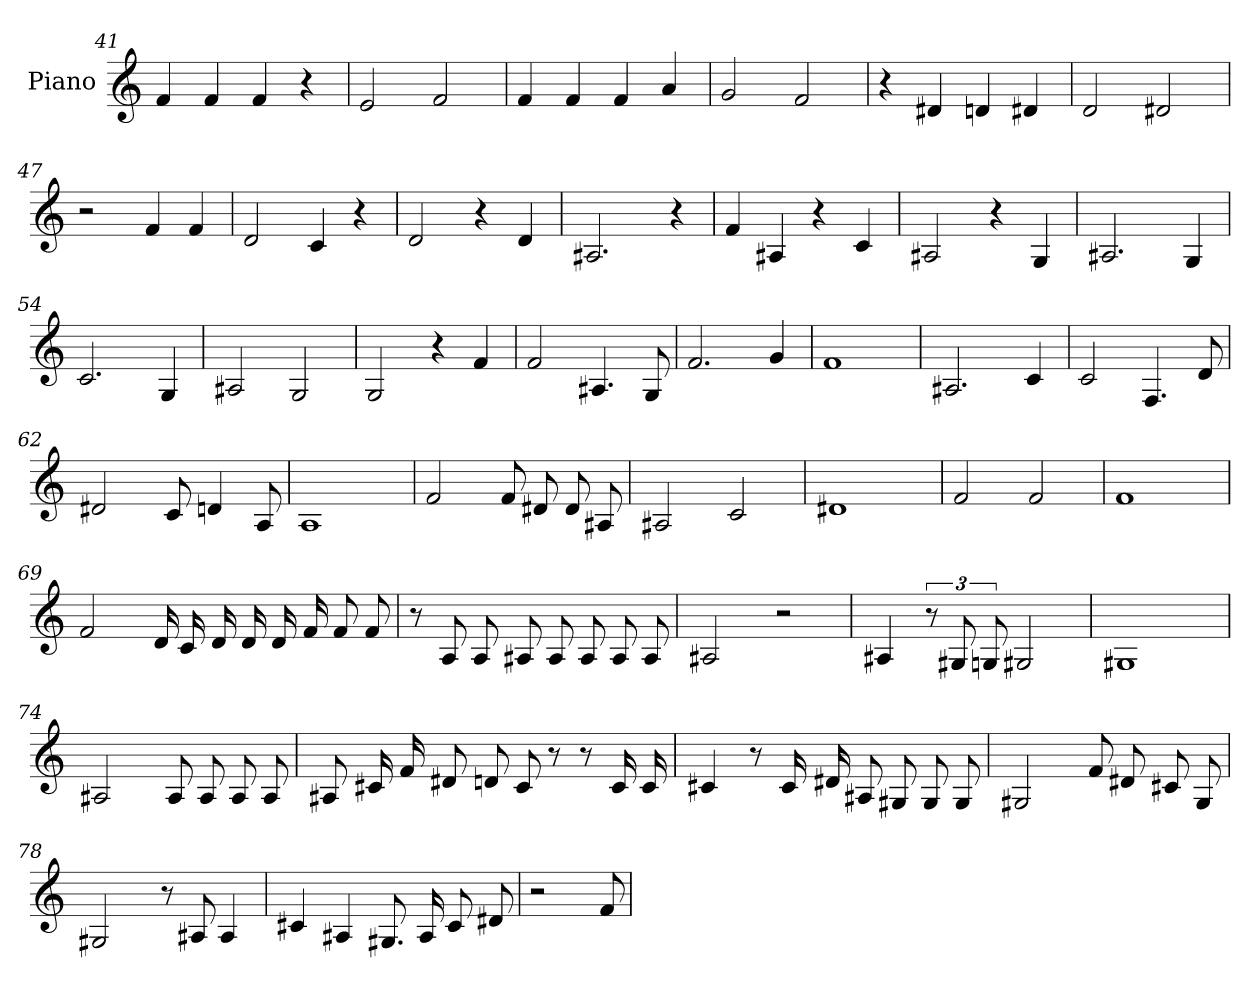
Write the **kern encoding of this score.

**kern
*part1
*staff1
*I"Piano
*I'Pno.
=41
4f
4f
4f
4r
=42
2e
2f
=43
4f
4f
4f
4a
=44
2g
2f
=45
4r
4d#
4d
4d#
=46
2d
2d#
=47
2r
4f
4f
=48
2d
4c
4r
=49
2d
4r
4d
=50
2.A#
4r
=51
4f
4A#
4r
4c
=52
2A#
4r
4G
=53
2.A#
4G
=54
2.c
4G
=55
2A#
2G
=56
2G
4r
4f
=57
2f
4.A#
8G
=58
2.f
4g
=59
1f
=60
2.A#
4c
=61
2c
4.F
8d
=62
2d#
8c
4d
8A
=63
1A
=64
2f
8f
8d#
8d#
8A#
=65
2A#
2c
=66
1d#
=67
2f
2f
=68
1f
=69
2f
16d
16c
16d
16d
16d
16f
8f
8f
=70
8r
8A
8A
8A#
8A#
8A#
8A#
8A#
=71
2A#
2r
=72
4A#
12r
12G#
12G
2G#
=73
1G#
=74
2A#
8A#
8A#
8A#
8A#
=75
8A#
16c#
16f
8d#
8d
8c#
8r
8r
16c#
16c#
=76
4c#
8r
16c#
16d#
8A#
8G#
8G#
8G#
=77
2G#
8f
8d#
8c#
8G#
=78
2G#
8r
8A#
4A#
=79
4c#
4A#
8.G#
16A#
8c#
8d#
=80
2r
8f
=
*-
